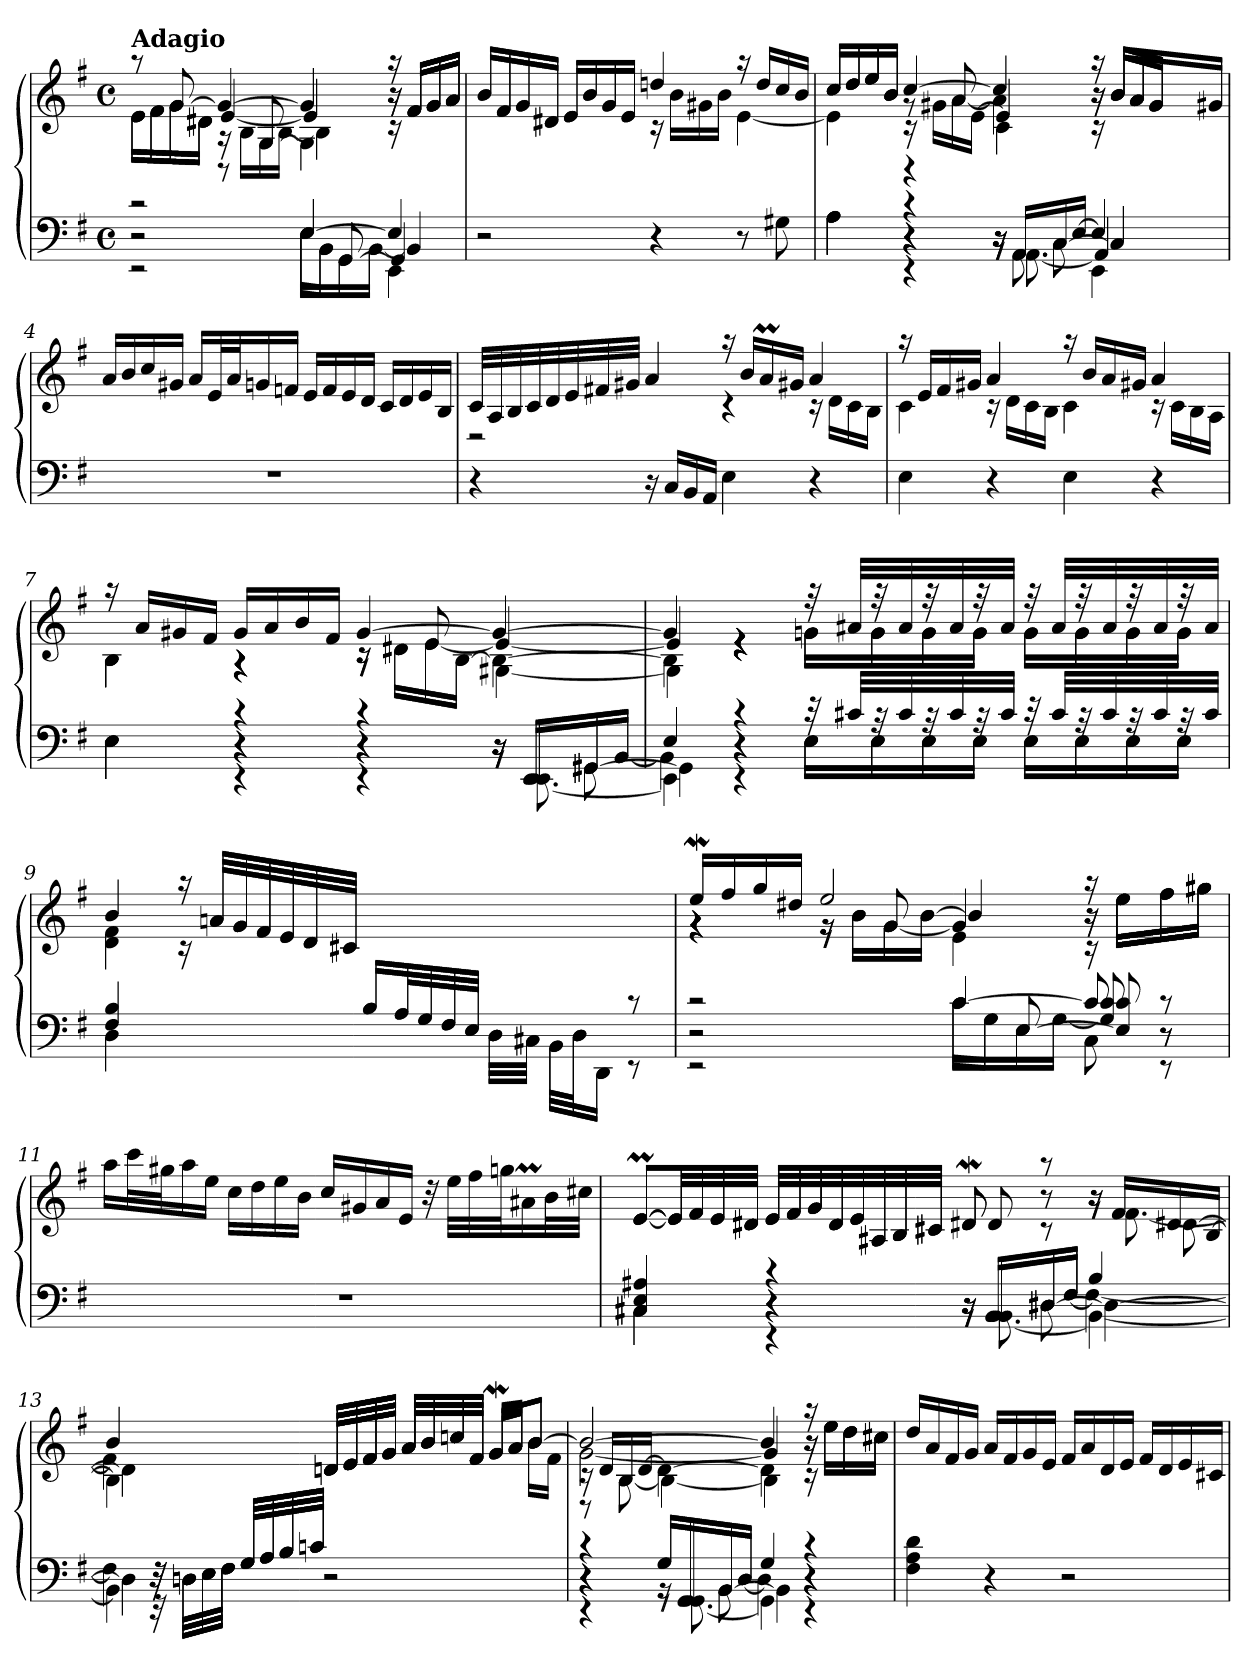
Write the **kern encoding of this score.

**kern	**kern
*part1	*part1
*staff2	*staff1
*clefF4	*clefG2
*k[f#]	*k[f#]
*e:	*e:
*M4/4	*M4/4
*met(c)	*met(c)
=1	=1
*^	*^
*	*^	*	*^
*	*	*^	*	*	*^
!	!	!	!	!LO:TX:a:B:t=Adagio	!	!	!
2rc	2rEE	2r	2r	8raa	16e\LL	16e\LL	16e\LL
.	.	.	.	.	16f#\	16f#\	16f#\
.	.	.	.	[>8g/	16g\	16g\	16g\
.	.	.	.	.	16d#X\JJ	16d#\JJ	16d#\JJ
.	.	.	.	4g/_	[>4e/	8rAA	16rA
.	.	.	.	.	.	.	16B\LL
.	.	.	.	.	.	[<8G/	16G\
.	.	.	.	.	.	.	[<16B\JJ
[>4E/	16E\LL	16E\LL	16E\LL	4g/]	4e/]	4G\]	4B\]
.	16BB\	16BB\JJ	16BB\	.	.	.	.
.	16GG\	[8GG/	16GG\	.	.	.	.
.	16BB\JJ	.	[<16BB\JJ	.	.	.	.
4E/]	4EE\	4GG/]	4BB/]	16raa	16rc	16r	16r
.	.	.	.	16f#/LL	16f#/LL	16f#/LL	16f#/LL
.	.	.	.	16g/	16g/	16g/	16g/
.	.	.	.	16a/JJ	16a/JJ	16a/JJ	16a/JJ
*v	*v	*v	*v	*	*	*	*
*	*	*v	*v	*v
=2	=2	=2
2r	16b/LL	16b/LL
.	16f#/	16f#/
.	16g/	16g/
.	16d#X/JJ	16d#/JJ
.	16e/LL	16e/LL
.	16b/	16b/
.	16g/	16g/
.	16e/JJ	16e/JJ
4r	4ddn/	16rc
.	.	16b\LL
.	.	16g#X\
.	.	16b\JJ
8r	16raa	[<4e\
.	16dd/LL	.
8G#X\	16cc/	.
.	16b/JJ	.
=3	=3	=3
*^	*^	*
*	*^	*	*	*^
*	*	*^	*	*	*	*
4A\	4A\	4A\	4A\	16cc/LL	4e\]	16cc/LL	16cc/LL
.	.	.	.	16dd/	.	16dd/	16dd/
.	.	.	.	16ee/	.	16ee/	16ee/
.	.	.	.	16b/JJ	.	16b/JJ	16b/JJ
4rc	4rEE	4r	4r	[>4cc/	8rf	16rB	4rBB
.	.	.	.	.	.	16g#X\LL	.
.	.	.	.	.	[>8a/	16a\	.
.	.	.	.	.	.	[16e\JJ	.
16r	16r	8rBB	16r	4cc/]	4a\]	4e/]	4c\
16AA/LL	[<8.AA\	.	8.AA\	.	.	.	.
16C/	.	[8C\	.	.	.	.	.
[>16E/JJ	.	.	.	.	.	.	.
4E/]	4AA/]	4C/]	4EE\	16raa	16rc	16r	16r
.	.	.	.	16b/LL	16b/LL	16b/LL	16b/LL
.	.	.	.	16a/	16a/	16a/	16a/
.	.	.	.	16g#/JJ	16g#/JJ	16g#/JJ	16g#X/JJ
*v	*v	*v	*v	*	*	*	*
*	*v	*v	*v	*v
!!LO:LB:g=z
=4	=4
1r	16a/LL
.	16b/
.	16cc/
.	16g#X/JJ
.	16a/LL
.	32e/L
.	32a/J
.	16gn/
.	16fn/JJ
.	16e/LL
.	16f/
.	16e/
.	16d/JJ
.	16c/LL
.	16d/
.	16e/
.	16B/JJ
=5	=5
*	*^
4r	32c/LLL	2rD
.	32A/	.
.	32B/	.
.	32c/	.
.	32d/	.
.	32e/	.
.	32f#X/	.
.	32g#X/JJJ	.
16r	4a/	.
16C/LL	.	.
16BB/	.	.
16AA/JJ	.	.
4E\	16raa	4rc
.	16b/LL	.
.	16aM/	.
.	16g#X/JJ	.
4r	4a/	16rc
.	.	16d\LL
.	.	16c\
.	.	16B\JJ
=6	=6	=6
4E\	16raa	4c\
.	16e/LL	.
.	16f#/	.
.	16g#X/JJ	.
4r	4a/	16rc
.	.	16d\LL
.	.	16c\
.	.	16B\JJ
4E\	16raa	4c\
.	16b/LL	.
.	16a/	.
.	16g#X/JJ	.
4r	4a/	16rc
.	.	16c\LL
.	.	16B\
.	.	16A\JJ
!!LO:LB:g=z
=7	=7	=7
*^	*^	*
*	*^	*	*	*^
*	*	*^	*	*	*	*
4E\	4E\	4E\	4E\	16raa	4B\	4B\	4B\
.	.	.	.	16a/LL	.	.	.
.	.	.	.	16g#X/	.	.	.
.	.	.	.	16f#/JJ	.	.	.
4rc	4rEE	4r	4r	16g#/LL	4rA	4rA	4rA
.	.	.	.	16a/	.	.	.
.	.	.	.	16b/	.	.	.
.	.	.	.	16f#/JJ	.	.	.
4rc	4rEE	4r	4r	[>4g#/	8rA	16rc	16rc
.	.	.	.	.	.	16d#X\LL	16d#\LL
.	.	.	.	.	[>8e/	16e\	16e\
.	.	.	.	.	.	[16B\JJ	16B\JJ
16r	16r	8rBB	16r	4g#/_	4e/_	4B\_	[<4G#X\
16EE/LL	[<8.EE\	.	16EE/LL	.	.	.	.
16GG#X/	.	[<8GG#\	16GG#/	.	.	.	.
16BB/JJ	.	.	[16BB/JJ	.	.	.	.
=8	=8	=8	=8	=8	=8	=8	=8
4E/	4EE\]	4GG#\]	4BB\]	4g#/]	4e/]	4B\]	4G#\]
4rc	4rEE	4r	4r	4re	4re	4re	4re
32rc	16E\LL	16E\LL	16E\LL	32rff	16gn\LL	16g\LL	16g\LL
32c#X/LLL	.	.	.	32a#X/LLL	.	.	.
32r	16E\	16E\	16E\	32rff	16g\	16g\	16g\
32c#/	.	.	.	32a#/	.	.	.
32r	16E\	16E\	16E\	32rff	16g\	16g\	16g\
32c#/	.	.	.	32a#/	.	.	.
32r	16E\JJ	16E\JJ	16E\JJ	32rff	16g\JJ	16g\JJ	16g\JJ
32c#/JJJ	.	.	.	32a#/JJJ	.	.	.
32rc	16E\LL	16E\LL	16E\LL	32rff	16g\LL	16g\LL	16g\LL
32c#/LLL	.	.	.	32a#/LLL	.	.	.
32r	16E\	16E\	16E\	32rff	16g\	16g\	16g\
32c#/	.	.	.	32a#/	.	.	.
32r	16E\	16E\	16E\	32rff	16g\	16g\	16g\
32c#/	.	.	.	32a#/	.	.	.
32r	16E\JJ	16E\JJ	16E\JJ	32rff	16g\JJ	16g\JJ	16g\JJ
32c#/JJJ	.	.	.	32a#/JJJ	.	.	.
*	*v	*v	*v	*	*	*	*
*	*	*	*v	*v	*v
!!LO:LB:g=z
=9	=9	=9	=9
4F#/ 4B/	4D\	4b/	4d\ 4f#\
4ryy	4ryy	16raa	16rc
.	.	32an/LLL	32a/LLL
.	.	32g/	32g/
.	.	32f#/	32f#/
.	.	32e/	32e/
.	.	32d/	32d/
.	.	32c#X/JJJ	32c#/JJJ
16B/LL	16B/LL	2ryy	2ryy
32A/L	32A/L	.	.
32G/	32G/	.	.
32F#/	32F#/	.	.
32E/JJJ	32E/JJJ	.	.
32D\LLL	32D\LLL	.	.
32C#X\JJJ	32C#\JJJ	.	.
32BB\LLL	32BB\LLL	.	.
32D\J	32D\J	.	.
16DD\JJ	16DD\JJ	.	.
8rc	8rEE	.	.
=10	=10	=10	=10
*^	*^	*^	*^
2rc	2rEE	2r	2r	16eeW/LL	4rg	4rg	4rg
.	.	.	.	16ff#/	.	.	.
.	.	.	.	16gg/	.	.	.
.	.	.	.	16dd#X/JJ	.	.	.
.	.	.	.	2ee/	8re	16rg	16rg
.	.	.	.	.	.	16b\LL	16b\LL
.	.	.	.	.	[<8g/	16g\	16g\
.	.	.	.	.	.	[16b\JJ	16b\JJ
[>4c/	16c\LL	16c\LL	16c\LL	.	4g/]	4b/]	4e\
.	16G\	16G\JJ	16G\	.	.	.	.
.	16E\	[8E/	16E\	.	.	.	.
.	[>16G\JJ	.	16G\JJ	.	.	.	.
8c/]	8G/] 8c/	8E/] 8c/	8C\	16raa	16rc	16r	16r
.	.	.	.	16ee\LL	16ee\LL	16ee\LL	16ee\LL
8rc	8rEE	8r	8r	16ff#\	16ff#\	16ff#\	16ff#\
.	.	.	.	16gg#X\JJ	16gg#\JJ	16gg#\JJ	16gg#\JJ
*v	*v	*v	*v	*	*	*	*
*	*v	*v	*v	*v
!!LO:LB:g=z
=11	=11
1r	16aa\LL
.	32ccc\L
.	32gg#X\J
.	16aa\
.	16ee\JJ
.	16cc\LL
.	16dd\
.	16ee\
.	16b\JJ
.	16cc/LL
.	16g#X/
.	16a/
.	16e/JJ
.	32r
.	32ee\LLL
.	32ff#\
.	32ggn\J
.	16a#Xm\
.	32b\L
.	32cc#X\JJJ
=12	=12
*^	*^
*	*^	*	*^
*	*	*^	*	*	*
4E/ 4A#X/	4C#X\	4C#/	4C#\	[<8eM/L	[<8e/L	[8e/L
.	.	.	.	32e/LL]	32e/LL]	32e/LL]
.	.	.	.	32f#/	32f#/	32f#/
.	.	.	.	32e/	32e/	32e/
.	.	.	.	32d#X/JJJ	32d#/JJJ	32d#/JJJ
4rc	4rEE	4r	4r	32e/LLL	32e/LLL	32e/LLL
.	.	.	.	32f#/	32f#/	32f#/
.	.	.	.	32g/	32g/	32g/
.	.	.	.	32d#/	32d#/	32d#/
.	.	.	.	32e/	32e/	32e/
.	.	.	.	32A#X/	32A#/	32A#/
.	.	.	.	32B/	32B/	32B/
.	.	.	.	32c#X/JJJ	32c#/JJJ	32c#/JJJ
16r	16r	8rBB	16r	8d#XW/	8d#/	8d#/
16BB/LL	[<8.BB\	.	16BB/LL	.	.	.
16D#X/	.	[<8D#\	16D#/	8raa	8rc	8r
16F#/JJ	.	.	[<16F#/JJ	.	.	.
4B/	4BB\_	4D#\_	4F#\_	16r	16r	8rg
.	.	.	.	16f#/LL	[>8.f#\	.
.	.	.	.	16d#X/	.	[8d#\
.	.	.	.	[<16B/JJ	.	.
*	*	*v	*v	*	*	*
!!LO:LB:g=z
=13	=13	=13	=13	=13	=13
*	*	*	*	*	*^
4BB\]	4D#\]	4F#\]	4B\]	4f#\]	4d#\]	4b/
32rEE	32r	32r	4ryy	4ryy	4ryy	4ryy
32Dn\LLL	32D\LLL	32Dn\LLL	.	.	.	.
32E\	32E\	32E\	.	.	.	.
32F#\JJJ	32F#\JJJ	32F#\JJJ	.	.	.	.
32G/LLL	32G/LLL	32G/LLL	.	.	.	.
32A/	32A/	32A/	.	.	.	.
32B/	32B/	32B/	.	.	.	.
32c/JJJ	32c/JJJ	32cn/JJJ	.	.	.	.
2ryy	2r	2ryy	32dn/LLL	32d/LLL	32d/LLL	32dn/LLL
.	.	.	32e/	32e/	32e/	32e/
.	.	.	32f#/	32f#/	32f#/	32f#/
.	.	.	32g/JJJ	32g/JJJ	32g/JJJ	32g/JJJ
.	.	.	32a/LLL	32a/LLL	32a/LLL	32a/LLL
.	.	.	32b/	32b/	32b/	32b/
.	.	.	32cc/	32cc/	32cc/	32ccn/
.	.	.	32f#/JJJ	32f#/JJJ	32f#/JJJ	32f#/JJJ
.	.	.	16gw/LL	16g/LL	16g/LL	16g/LL
.	.	.	16a/J	16a/JJ	16a/J	16a/J
.	.	.	[>8b/J	16b\LL	8b/J	8b/J
.	.	.	.	16f#\JJ	.	.
=14	=14	=14	=14	=14	=14	=14
*	*	*^	*	*	*	*
4rc	4rEE	4r	4r	2b/_	[>2g\	16rB	8rC
.	.	.	.	.	.	16d/LL	.
.	.	.	.	.	.	16B/	[<8B\
.	.	.	.	.	.	[16d/JJ	.
16G/LL	16rBB	8rGG	16G/LL	.	.	4d\_	4B\_
16GG/	[<8.GG\	.	16GG/	.	.	.	.
16BB/	.	[<8BB\	16BB/	.	.	.	.
16D/JJ	.	.	[<16D/JJ	.	.	.	.
4G/	4GG\]	4BB\]	4D\]	4b/]	4g/]	4d\]	4B\]
4rc	4rEE	4r	4r	16raa	16rc	16r	16r
.	.	.	.	16ee\LL	16ee\LL	16ee\LL	16ee\LL
.	.	.	.	16dd\	16dd\	16dd\	16dd\
.	.	.	.	16cc#X\JJ	16cc#\JJ	16cc#\JJ	16cc#\JJ
*v	*v	*v	*v	*	*	*	*
*	*v	*v	*v	*v
!!LO:PB:g=z
=15	=15
4F#\ 4A\ 4d\	16dd/LL
.	16a/
.	16f#/
.	16g/JJ
4r	16a/LL
.	16f#/
.	16g/
.	16e/JJ
2r	16f#/LL
.	16a/
.	16d/
.	16e/JJ
.	16f#/LL
.	16d/
.	16e/
.	16c#X/JJ
=	=
*-	*-
